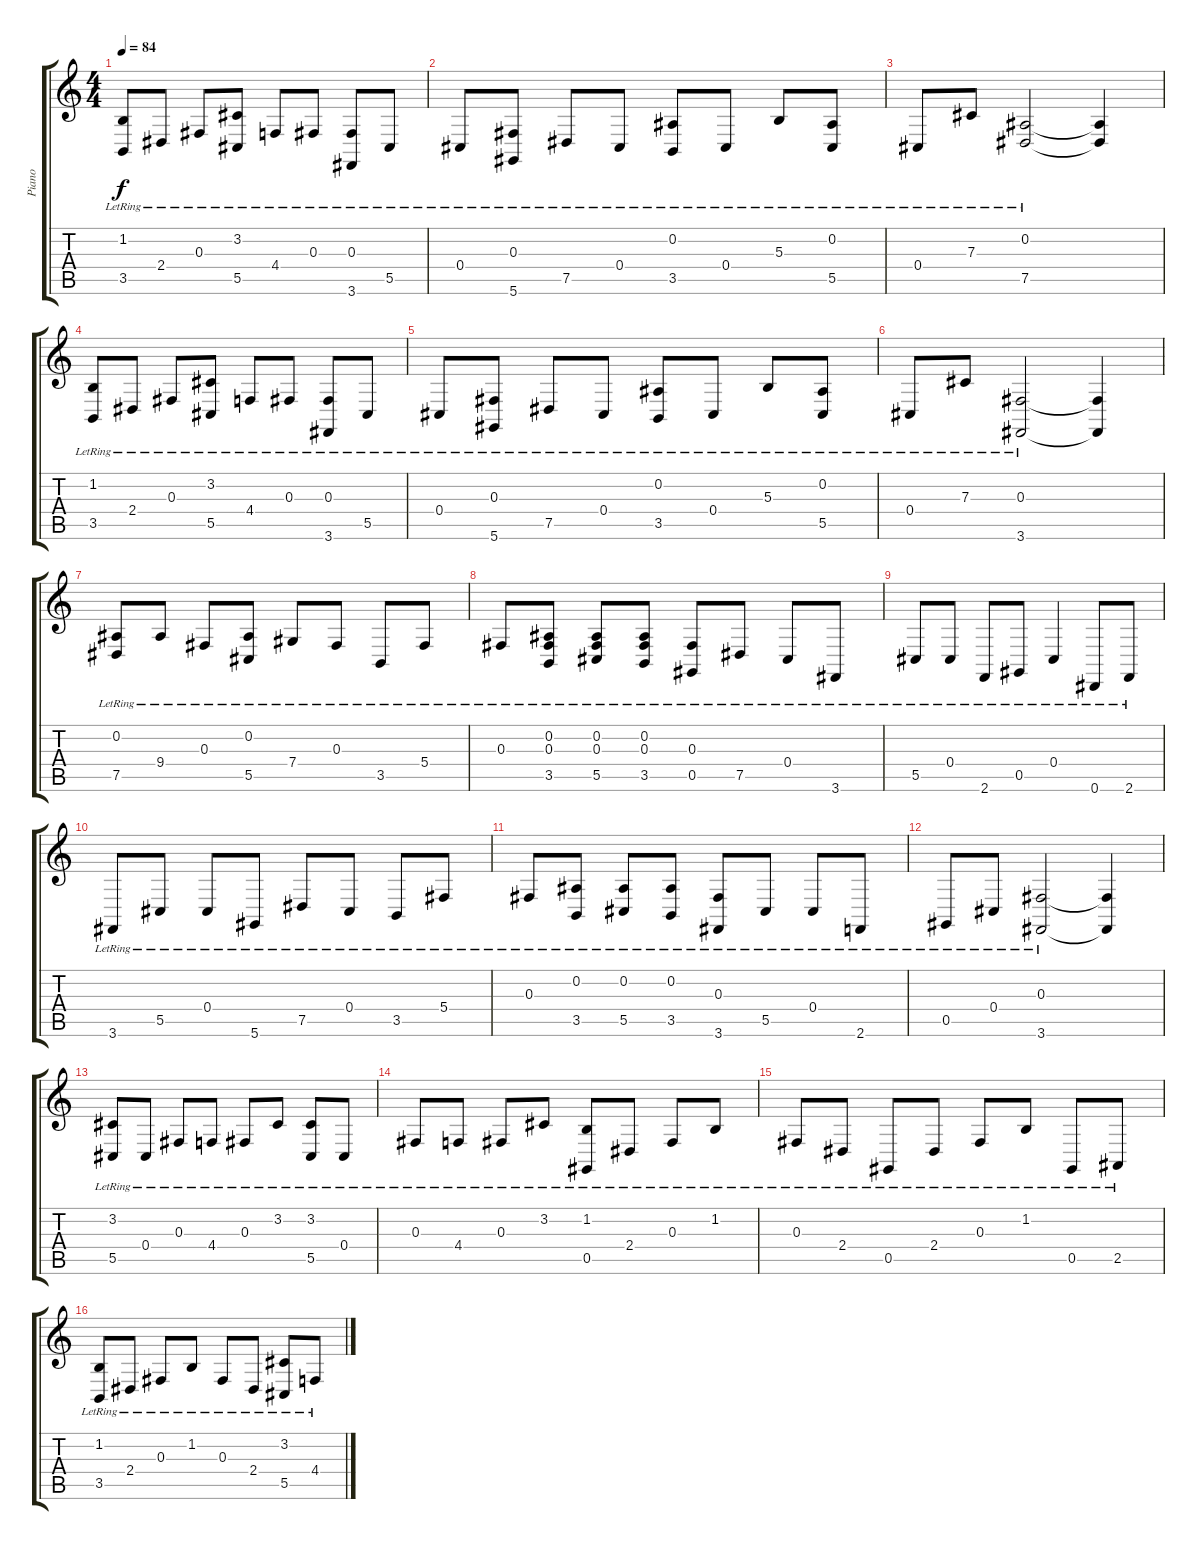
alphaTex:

\track ("Piano" "Piano") {instrument brightacousticpiano}
\staff {score tabs}
\tuning (Eb4 Bb3 Gb3 Db3 Ab2 Eb2) {hide}
\ts (4 4)
\tempo 84
\clef g2
\ks c
(1.2{lr} 3.5{lr}).8{dy f instrument brightacousticpiano} 2.4{lr}.8 0.3{lr}.8 (3.2{lr} 5.5{lr}).8 4.4{lr}.8 0.3{lr}.8 (0.3{lr} 3.6{lr}).8 5.5{lr}.8 |
0.4{lr}.8 (0.3{lr} 5.6{lr}).8 7.5{lr}.8 0.4{lr}.8 (0.2{lr} 3.5{lr}).8 0.4{lr}.8 5.3{lr}.8 (0.2{lr} 5.5{lr}).8 |
0.4{lr}.8 7.3{lr}.8 (0.2{lr} 7.5{lr}).2 (0.2{t} 7.5{t}).4 |
(1.2{lr} 3.5{lr}).8 2.4{lr}.8 0.3{lr}.8 (3.2{lr} 5.5{lr}).8 4.4{lr}.8 0.3{lr}.8 (0.3{lr} 3.6{lr}).8 5.5{lr}.8 |
0.4{lr}.8 (0.3{lr} 5.6{lr}).8 7.5{lr}.8 0.4{lr}.8 (0.2{lr} 3.5{lr}).8 0.4{lr}.8 5.3{lr}.8 (0.2{lr} 5.5{lr}).8 |
0.4{lr}.8 7.3{lr}.8 (0.3{lr} 3.6{lr}).2 (0.3{t} 3.6{t}).4 |
(0.2{lr} 7.5{lr}).8 9.4{lr}.8 0.3{lr}.8 (0.2{lr} 5.5{lr}).8 7.4{lr}.8 0.3{lr}.8 3.5{lr}.8 5.4{lr}.8 |
0.3{lr}.8 (0.2{lr} 0.3{lr} 3.5{lr}).8 (0.2{lr} 0.3{lr} 5.5{lr}).8 (0.2{lr} 0.3{lr} 3.5{lr}).8 (0.3{lr} 0.5{lr}).8 7.5{lr}.8 0.4{lr}.8 3.6{lr}.8 |
5.5{lr}.8 0.4{lr}.8 2.6{lr}.8 0.5{lr}.8 0.4{lr}.4 0.6{lr}.8 2.6{lr}.8 |
3.6{lr}.8 5.5{lr}.8 0.4{lr}.8 5.6{lr}.8 7.5{lr}.8 0.4{lr}.8 3.5{lr}.8 5.4{lr}.8 |
0.3{lr}.8 (0.2{lr} 3.5{lr}).8 (0.2{lr} 5.5{lr}).8 (0.2{lr} 3.5{lr}).8 (0.3{lr} 3.6{lr}).8 5.5{lr}.8 0.4{lr}.8 2.6{lr}.8 |
0.5{lr}.8 0.4{lr}.8 (0.3{lr} 3.6{lr}).2 (0.3{t} 3.6{t}).4 |
(3.2{lr} 5.5{lr}).8 0.4{lr}.8 0.3{lr}.8 4.4{lr}.8 0.3{lr}.8 3.2{lr}.8 (3.2{lr} 5.5{lr}).8 0.4{lr}.8 |
0.3{lr}.8 4.4{lr}.8 0.3{lr}.8 3.2{lr}.8 (1.2{lr} 0.5{lr}).8 2.4{lr}.8 0.3{lr}.8 1.2{lr}.8 |
0.3{lr}.8 2.4{lr}.8 0.5{lr}.8 2.4{lr}.8 0.3{lr}.8 1.2{lr}.8 0.5{lr}.8 2.5{lr}.8 |
(1.2{lr} 3.5{lr}).8 2.4{lr}.8 0.3{lr}.8 1.2{lr}.8 0.3{lr}.8 2.4{lr}.8 (3.2{lr} 5.5{lr}).8 4.4{lr}.8
